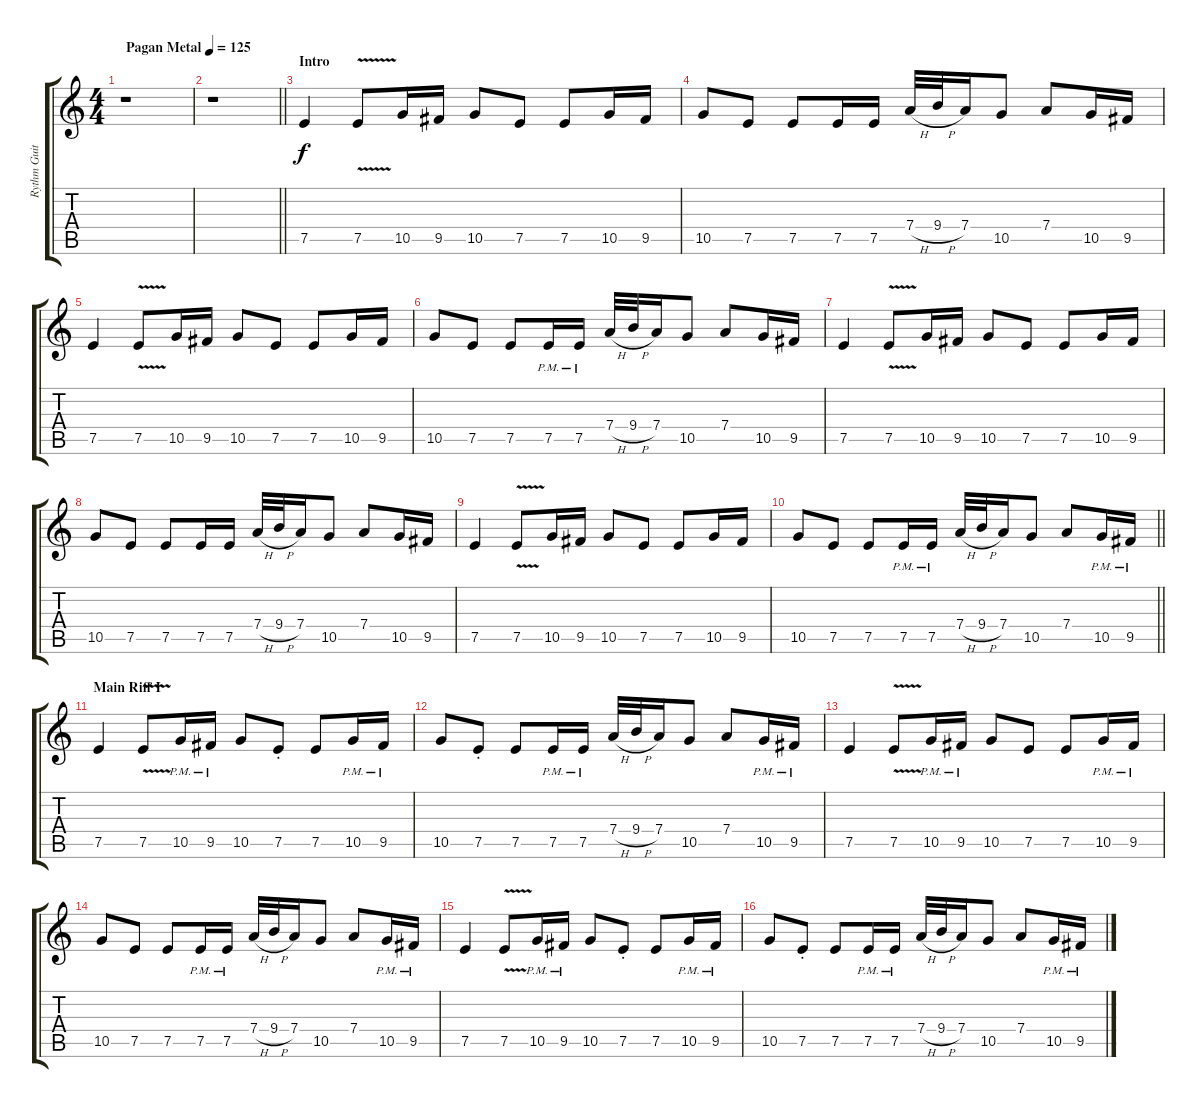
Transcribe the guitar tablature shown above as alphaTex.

\track ("Rythm Guitar II" "Rythm Guit") {instrument overdrivenguitar}
\staff {score tabs}
\tuning (E4 B3 G3 D3 A2 E2) {hide}
\ts (4 4)
\tempo (125 "Pagan Metal")
\clef g2
\ks c
r.1{dy f instrument overdrivenguitar} |
\barLineRight lightlight
r.1 |
\section ("" "Intro")
7.5.4{volume 14 balance 10 instrument acousticguitarsteel} 7.5{v}.8 10.5.16 9.5.16 10.5.8 7.5.8 7.5.8 10.5.16 9.5.16 |
10.5.8 7.5.8 7.5.8 7.5.16 7.5.16 7.4{h}.32 9.4{h}.32 7.4.16 10.5.8 7.4.8 10.5.16 9.5.16 |
7.5.4 7.5{v}.8 10.5.16 9.5.16 10.5.8 7.5.8 7.5.8 10.5.16 9.5.16 |
10.5.8 7.5.8 7.5.8 7.5{pm}.16 7.5{pm}.16 7.4{h}.32 9.4{h}.32 7.4.16 10.5.8 7.4.8 10.5.16 9.5.16 |
7.5.4 7.5{v}.8 10.5.16 9.5.16 10.5.8 7.5.8 7.5.8 10.5.16 9.5.16 |
10.5.8 7.5.8 7.5.8 7.5.16 7.5.16 7.4{h}.32 9.4{h}.32 7.4.16 10.5.8 7.4.8 10.5.16 9.5.16 |
7.5.4 7.5{v}.8 10.5.16 9.5.16 10.5.8 7.5.8 7.5.8 10.5.16 9.5.16 |
\barLineRight lightlight
10.5.8 7.5.8 7.5.8 7.5{pm}.16 7.5{pm}.16 7.4{h}.32{volume 16 balance 12 instrument overdrivenguitar} 9.4{h}.32 7.4.16 10.5.8 7.4.8 10.5{pm}.16 9.5{pm}.16 |
\section ("" "Main Riff I")
7.5.4{volume 15 balance 12 instrument overdrivenguitar} 7.5{v}.8 10.5{pm}.16 9.5{pm}.16 10.5.8 7.5{st}.8 7.5.8 10.5{pm}.16 9.5{pm}.16 |
10.5.8 7.5{st}.8 7.5.8 7.5{pm}.16 7.5{pm}.16 7.4{h}.32 9.4{h}.32 7.4.16 10.5.8 7.4.8 10.5{pm}.16 9.5{pm}.16 |
7.5.4 7.5{v}.8 10.5{pm}.16 9.5{pm}.16 10.5.8 7.5.8 7.5.8 10.5{pm}.16 9.5{pm}.16 |
10.5.8 7.5.8 7.5.8 7.5{pm}.16 7.5{pm}.16 7.4{h}.32 9.4{h}.32 7.4.16 10.5.8 7.4.8 10.5{pm}.16 9.5{pm}.16 |
7.5.4 7.5{v}.8 10.5{pm}.16 9.5{pm}.16 10.5.8 7.5{st}.8 7.5.8 10.5{pm}.16 9.5{pm}.16 |
10.5.8 7.5{st}.8 7.5.8 7.5{pm}.16 7.5{pm}.16 7.4{h}.32 9.4{h}.32 7.4.16 10.5.8 7.4.8 10.5{pm}.16 9.5{pm}.16
